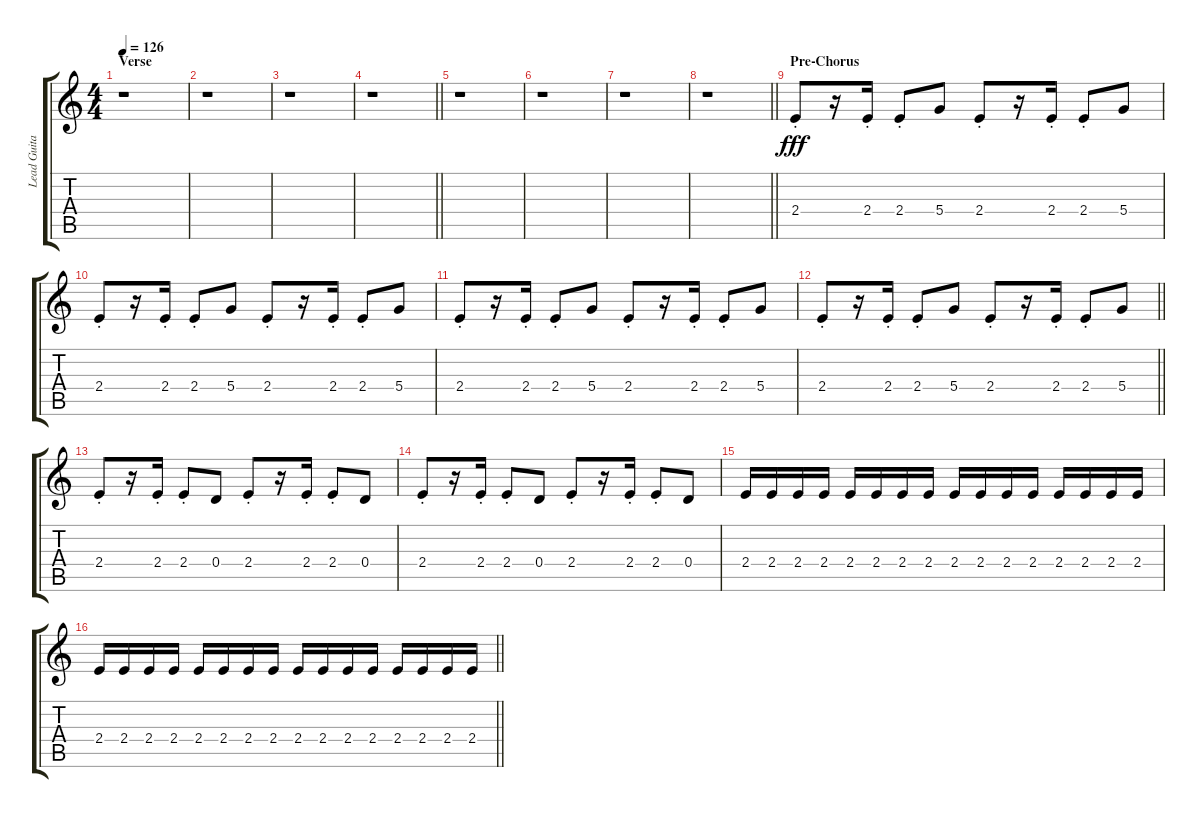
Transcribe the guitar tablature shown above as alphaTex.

\track ("Lead Guitar" "Lead Guita") {instrument electricguitarclean}
\staff {score tabs}
\tuning (E4 B3 G3 D3 A2 E2) {hide}
\ts (4 4)
\section ("" "Verse")
\tempo 126
\clef g2
\ks c
r.1{dy fff} |
r.1 |
r.1 |
\barLineRight lightlight
r.1 |
r.1 |
r.1 |
r.1 |
\barLineRight lightlight
r.1 |
\section ("" "Pre-Chorus")
2.4{st}.8 r.16 2.4{st}.16 2.4{st}.8 5.4.8 2.4{st}.8 r.16 2.4{st}.16 2.4{st}.8 5.4.8 |
2.4{st}.8 r.16 2.4{st}.16 2.4{st}.8 5.4.8 2.4{st}.8 r.16 2.4{st}.16 2.4{st}.8 5.4.8 |
2.4{st}.8 r.16 2.4{st}.16 2.4{st}.8 5.4.8 2.4{st}.8 r.16 2.4{st}.16 2.4{st}.8 5.4.8 |
\barLineRight lightlight
2.4{st}.8 r.16 2.4{st}.16 2.4{st}.8 5.4.8 2.4{st}.8 r.16 2.4{st}.16 2.4{st}.8 5.4.8 |
2.4{st}.8 r.16 2.4{st}.16 2.4{st}.8 0.4.8 2.4{st}.8 r.16 2.4{st}.16 2.4{st}.8 0.4.8 |
2.4{st}.8 r.16 2.4{st}.16 2.4{st}.8 0.4.8 2.4{st}.8 r.16 2.4{st}.16 2.4{st}.8 0.4.8 |
2.4.16 2.4.16 2.4.16 2.4.16 2.4.16 2.4.16 2.4.16 2.4.16 2.4.16 2.4.16 2.4.16 2.4.16 2.4.16 2.4.16 2.4.16 2.4.16 |
\barLineRight lightlight
2.4.16 2.4.16 2.4.16 2.4.16 2.4.16 2.4.16 2.4.16 2.4.16 2.4.16 2.4.16 2.4.16 2.4.16 2.4.16 2.4.16 2.4.16 2.4.16
